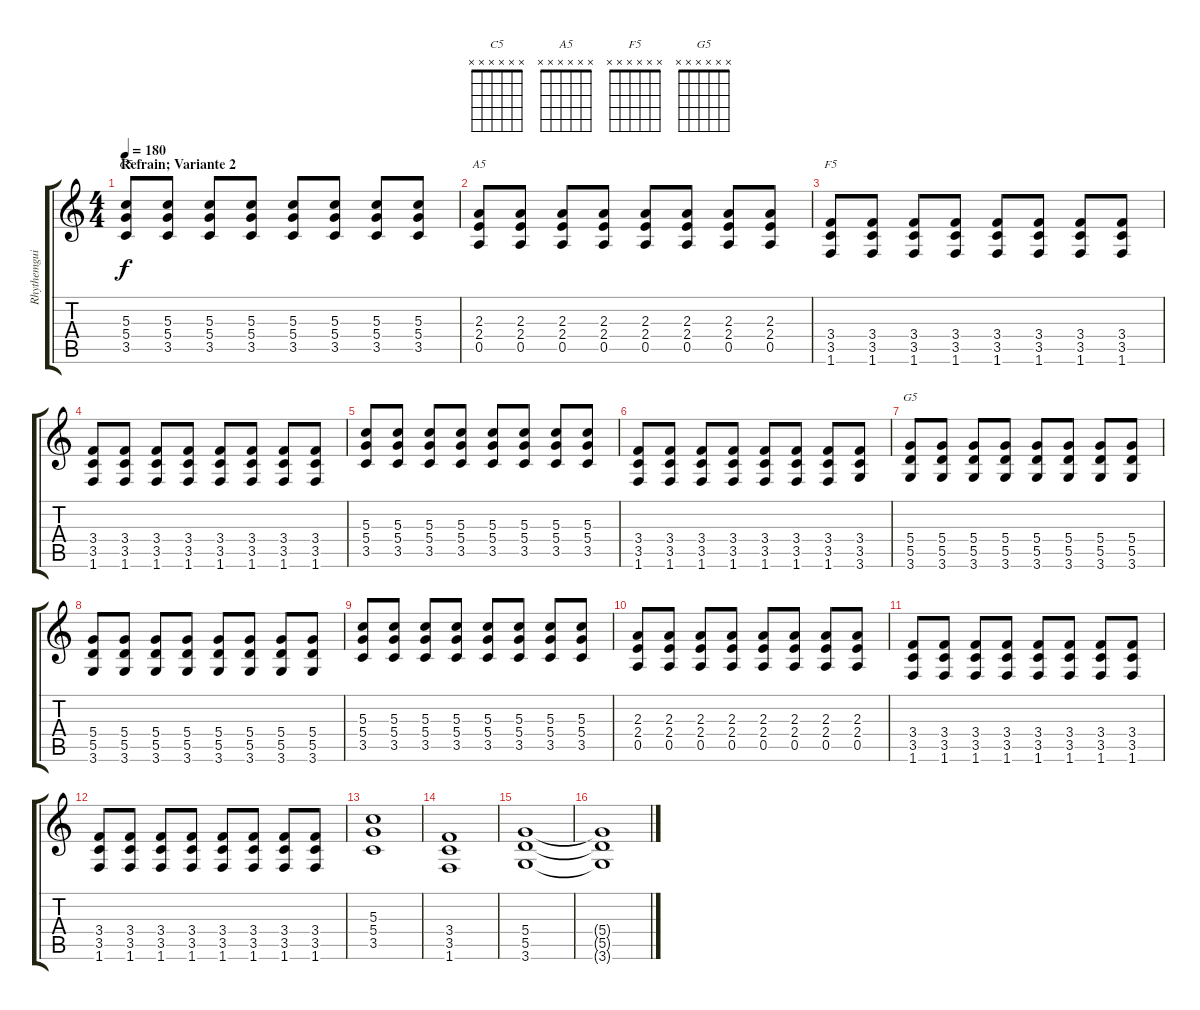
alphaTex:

\track ("Rhythemguitar" "Rhythemgui") {instrument distortionguitar}
\staff {score tabs}
\tuning (E4 B3 G3 D3 A2 E2) {hide}
\chord ("C5" x x x x x x) {firstfret 0}
\chord ("A5" x x x x x x) {firstfret 0}
\chord ("F5" x x x x x x) {firstfret 0}
\chord ("G5" x x x x x x) {firstfret 0}
\ts (4 4)
\section ("" "Refrain; Variante 2")
\tempo 180
\clef g2
\ks c
(5.3 5.4 3.5).8{ch "C5" dy f volume 7} (5.3 5.4 3.5).8 (5.3 5.4 3.5).8 (5.3 5.4 3.5).8 (5.3 5.4 3.5).8 (5.3 5.4 3.5).8 (5.3 5.4 3.5).8 (5.3 5.4 3.5).8 |
(2.3 2.4 0.5).8{ch "A5"} (2.3 2.4 0.5).8 (2.3 2.4 0.5).8 (2.3 2.4 0.5).8 (2.3 2.4 0.5).8 (2.3 2.4 0.5).8 (2.3 2.4 0.5).8 (2.3 2.4 0.5).8 |
(3.4 3.5 1.6).8{ch "F5"} (3.4 3.5 1.6).8 (3.4 3.5 1.6).8 (3.4 3.5 1.6).8 (3.4 3.5 1.6).8 (3.4 3.5 1.6).8 (3.4 3.5 1.6).8 (3.4 3.5 1.6).8 |
(3.4 3.5 1.6).8 (3.4 3.5 1.6).8 (3.4 3.5 1.6).8 (3.4 3.5 1.6).8 (3.4 3.5 1.6).8 (3.4 3.5 1.6).8 (3.4 3.5 1.6).8 (3.4 3.5 1.6).8 |
(5.3 5.4 3.5).8 (5.3 5.4 3.5).8 (5.3 5.4 3.5).8 (5.3 5.4 3.5).8 (5.3 5.4 3.5).8 (5.3 5.4 3.5).8 (5.3 5.4 3.5).8 (5.3 5.4 3.5).8 |
(3.4 3.5 1.6).8 (3.4 3.5 1.6).8 (3.4 3.5 1.6).8 (3.4 3.5 1.6).8 (3.4 3.5 1.6).8 (3.4 3.5 1.6).8 (3.4 3.5 1.6).8 (3.4 3.5 3.6).8 |
(5.4 5.5 3.6).8{ch "G5"} (5.4 5.5 3.6).8 (5.4 5.5 3.6).8 (5.4 5.5 3.6).8 (5.4 5.5 3.6).8 (5.4 5.5 3.6).8 (5.4 5.5 3.6).8 (5.4 5.5 3.6).8 |
(5.4 5.5 3.6).8 (5.4 5.5 3.6).8 (5.4 5.5 3.6).8 (5.4 5.5 3.6).8 (5.4 5.5 3.6).8 (5.4 5.5 3.6).8 (5.4 5.5 3.6).8 (5.4 5.5 3.6).8 |
(5.3 5.4 3.5).8 (5.3 5.4 3.5).8 (5.3 5.4 3.5).8 (5.3 5.4 3.5).8 (5.3 5.4 3.5).8 (5.3 5.4 3.5).8 (5.3 5.4 3.5).8 (5.3 5.4 3.5).8 |
(2.3 2.4 0.5).8 (2.3 2.4 0.5).8 (2.3 2.4 0.5).8 (2.3 2.4 0.5).8 (2.3 2.4 0.5).8 (2.3 2.4 0.5).8 (2.3 2.4 0.5).8 (2.3 2.4 0.5).8 |
(3.4 3.5 1.6).8 (3.4 3.5 1.6).8 (3.4 3.5 1.6).8 (3.4 3.5 1.6).8 (3.4 3.5 1.6).8 (3.4 3.5 1.6).8 (3.4 3.5 1.6).8 (3.4 3.5 1.6).8 |
(3.4 3.5 1.6).8 (3.4 3.5 1.6).8 (3.4 3.5 1.6).8 (3.4 3.5 1.6).8 (3.4 3.5 1.6).8 (3.4 3.5 1.6).8 (3.4 3.5 1.6).8 (3.4 3.5 1.6).8 |
(5.3 5.4 3.5).1 |
(3.4 3.5 1.6).1 |
(5.4 5.5 3.6).1 |
(5.4{t} 5.5{t} 3.6{t}).1
